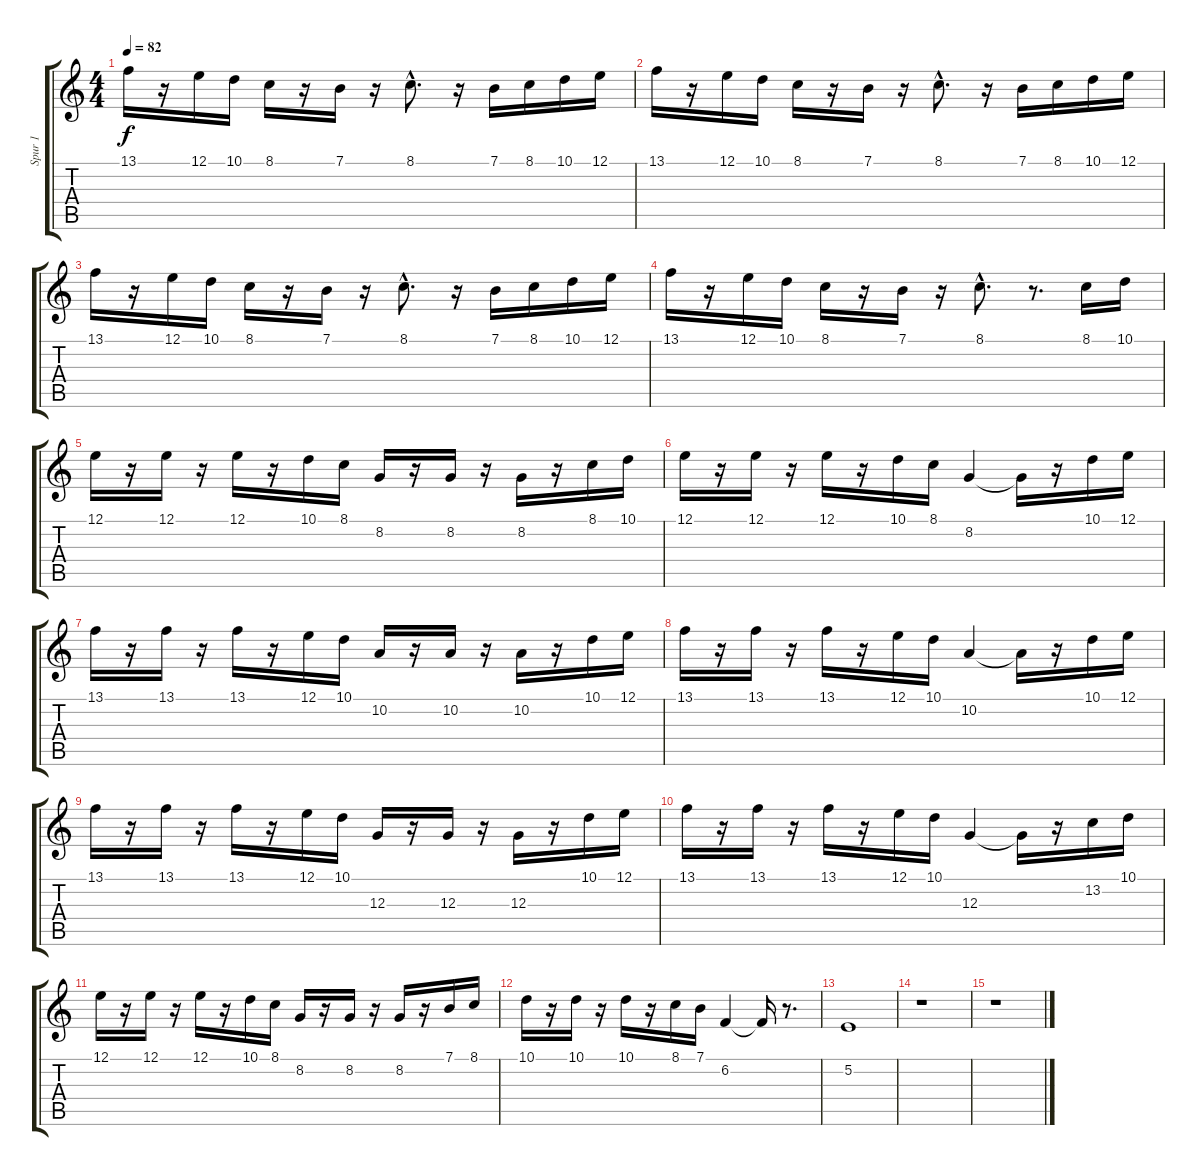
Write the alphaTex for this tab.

\track ("Spur 1" "Spur 1") {instrument acousticgrandpiano}
\staff {score tabs}
\tuning (E4 B3 G3 D3 A2 E2) {hide}
\ts (4 4)
\tempo 82
\clef g2
\ks c
13.1.16{dy f} r.16 12.1.16 10.1.16 8.1.16 r.16 7.1.16 r.16 8.1{hac}.8{d} r.16 7.1.16 8.1.16 10.1.16 12.1.16 |
13.1.16 r.16 12.1.16 10.1.16 8.1.16 r.16 7.1.16 r.16 8.1{hac}.8{d} r.16 7.1.16 8.1.16 10.1.16 12.1.16 |
13.1.16 r.16 12.1.16 10.1.16 8.1.16 r.16 7.1.16 r.16 8.1{hac}.8{d} r.16 7.1.16 8.1.16 10.1.16 12.1.16 |
13.1.16 r.16 12.1.16 10.1.16 8.1.16 r.16 7.1.16 r.16 8.1{hac}.8{d} r.8{d} 8.1.16 10.1.16 |
12.1.16 r.16 12.1.16 r.16 12.1.16 r.16 10.1.16 8.1.16 8.2.16 r.16 8.2.16 r.16 8.2.16 r.16 8.1.16 10.1.16 |
12.1.16 r.16 12.1.16 r.16 12.1.16 r.16 10.1.16 8.1.16 8.2.4 8.2{t}.16 r.16 10.1.16 12.1.16 |
13.1.16 r.16 13.1.16 r.16 13.1.16 r.16 12.1.16 10.1.16 10.2.16 r.16 10.2.16 r.16 10.2.16 r.16 10.1.16 12.1.16 |
13.1.16 r.16 13.1.16 r.16 13.1.16 r.16 12.1.16 10.1.16 10.2.4 10.2{t}.16 r.16 10.1.16 12.1.16 |
13.1.16 r.16 13.1.16 r.16 13.1.16 r.16 12.1.16 10.1.16 12.3.16 r.16 12.3.16 r.16 12.3.16 r.16 10.1.16 12.1.16 |
13.1.16 r.16 13.1.16 r.16 13.1.16 r.16 12.1.16 10.1.16 12.3.4 12.3{t}.16 r.16 13.2.16 10.1.16 |
12.1.16 r.16 12.1.16 r.16 12.1.16 r.16 10.1.16 8.1.16 8.2.16 r.16 8.2.16 r.16 8.2.16 r.16 7.1.16 8.1.16 |
10.1.16 r.16 10.1.16 r.16 10.1.16 r.16 8.1.16 7.1.16 6.2.4 6.2{t}.16 r.8{d} |
5.2.1 |
r.1 |
r.1
